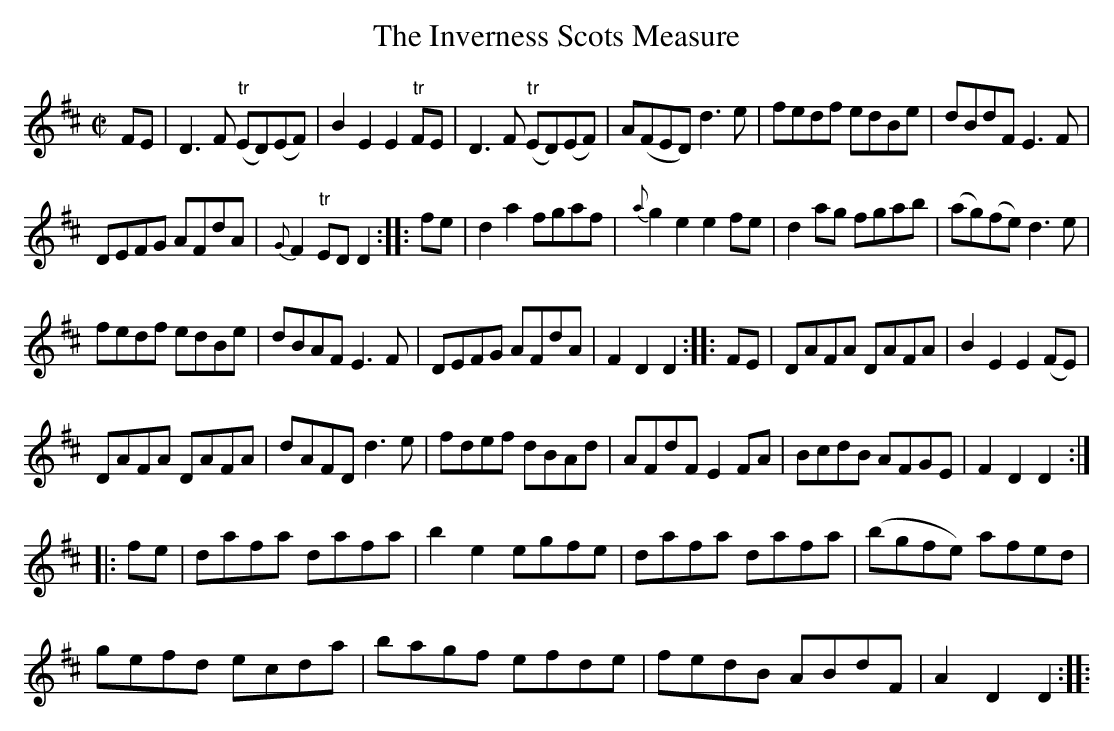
X:1
T:Inverness Scots Measure, The
M:C|
K:D
FE|\
D3F ("tr"ED)(EF)| B2E2 E2"tr"FE| \
D3F ("tr"ED)(EF)| A(FED) d3e|\
fedf edBe| dBdF E3F|
DEFG AFdA| {G}F2"tr"ED D2::\
fe|\
d2a2 fgaf| {a}g2e2 e2fe| d2ag fgab| (ag)(fe) d3e|
fedf edBe| dBAF E3F| DEFG AFdA| F2D2 D2::\
FE|\
DAFA DAFA| B2E2 E2(FE)|
DAFA DAFA| dAFD d3e|\
fdef dBAd| AFdF E2FA| BcdB AFGE| F2D2 D2::
fe|\
dafa dafa| b2e2 egfe| dafa dafa| (bgfe) afed|
gefd ecda| bagf efde| fedB ABdF| A2D2D2::
